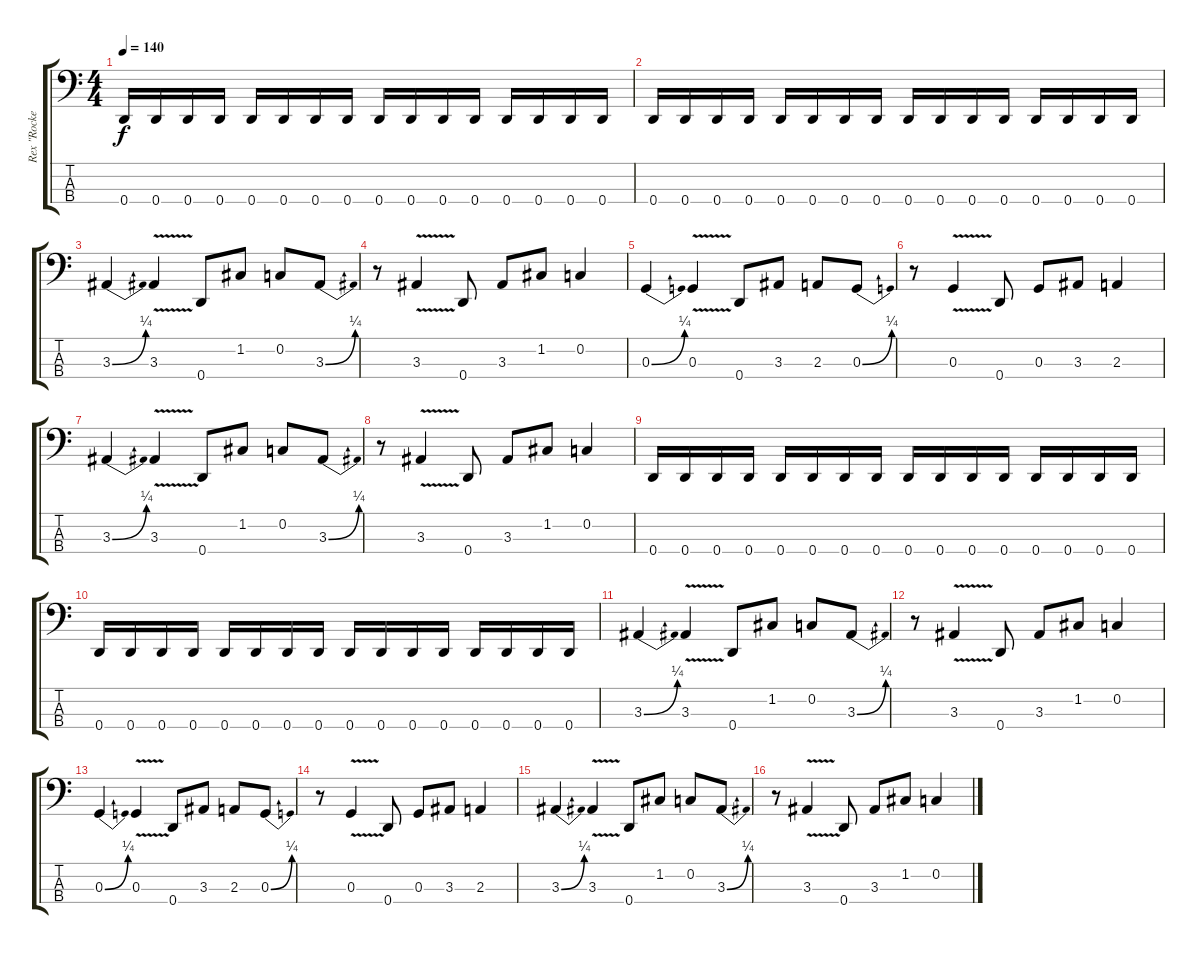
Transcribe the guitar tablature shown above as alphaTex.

\track ("Rex \"Rocker\" Brown" "Rex \"Rocke") {instrument electricbassfinger}
\staff {score tabs}
\tuning (F2 C2 G1 D1) {hide}
\ts (4 4)
\tempo 140
\clef f4
\ks c
0.4.16{dy f} 0.4.16 0.4.16 0.4.16 0.4.16 0.4.16 0.4.16 0.4.16 0.4.16 0.4.16 0.4.16 0.4.16 0.4.16 0.4.16 0.4.16 0.4.16 |
0.4.16 0.4.16 0.4.16 0.4.16 0.4.16 0.4.16 0.4.16 0.4.16 0.4.16 0.4.16 0.4.16 0.4.16 0.4.16 0.4.16 0.4.16 0.4.16 |
3.3{be (bend 0 0 60 1)}.4 3.3{v}.4 0.4.8 1.2.8 0.2.8 3.3{be (bend 0 0 60 1)}.8 |
r.8 3.3{v}.4 0.4.8 3.3.8 1.2.8 0.2.4 |
0.3{be (bend 0 0 60 1)}.4 0.3{v}.4 0.4.8 3.3.8 2.3.8 0.3{be (bend 0 0 60 1)}.8 |
r.8 0.3{v}.4 0.4.8 0.3.8 3.3.8 2.3.4 |
3.3{be (bend 0 0 60 1)}.4 3.3{v}.4 0.4.8 1.2.8 0.2.8 3.3{be (bend 0 0 60 1)}.8 |
r.8 3.3{v}.4 0.4.8 3.3.8 1.2.8 0.2.4 |
0.4.16 0.4.16 0.4.16 0.4.16 0.4.16 0.4.16 0.4.16 0.4.16 0.4.16 0.4.16 0.4.16 0.4.16 0.4.16 0.4.16 0.4.16 0.4.16 |
0.4.16 0.4.16 0.4.16 0.4.16 0.4.16 0.4.16 0.4.16 0.4.16 0.4.16 0.4.16 0.4.16 0.4.16 0.4.16 0.4.16 0.4.16 0.4.16 |
3.3{be (bend 0 0 60 1)}.4 3.3{v}.4 0.4.8 1.2.8 0.2.8 3.3{be (bend 0 0 60 1)}.8 |
r.8 3.3{v}.4 0.4.8 3.3.8 1.2.8 0.2.4 |
0.3{be (bend 0 0 60 1)}.4 0.3{v}.4 0.4.8 3.3.8 2.3.8 0.3{be (bend 0 0 60 1)}.8 |
r.8 0.3{v}.4 0.4.8 0.3.8 3.3.8 2.3.4 |
3.3{be (bend 0 0 60 1)}.4 3.3{v}.4 0.4.8 1.2.8 0.2.8 3.3{be (bend 0 0 60 1)}.8 |
r.8 3.3{v}.4 0.4.8 3.3.8 1.2.8 0.2.4
